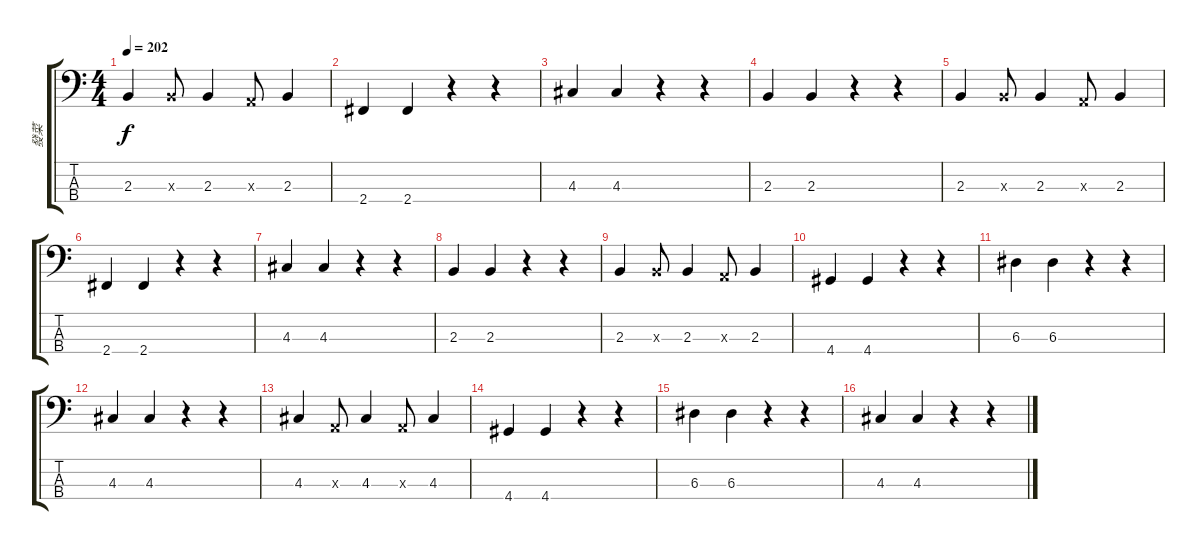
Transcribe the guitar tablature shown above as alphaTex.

\track ("發菜" "發菜") {instrument electricbassfinger}
\staff {score tabs}
\tuning (G2 D2 A1 E1) {hide}
\ts (4 4)
\tempo 202
\clef f4
\ks c
2.3.4{dy f} 2.3{x}.8 2.3.4 0.3{x}.8 2.3.4 |
2.4.4 2.4.4 r.4 r.4 |
4.3.4 4.3.4 r.4 r.4 |
2.3.4 2.3.4 r.4 r.4 |
2.3.4 2.3{x}.8 2.3.4 0.3{x}.8 2.3.4 |
2.4.4 2.4.4 r.4 r.4 |
4.3.4 4.3.4 r.4 r.4 |
2.3.4 2.3.4 r.4 r.4 |
2.3.4 2.3{x}.8 2.3.4 0.3{x}.8 2.3.4 |
4.4.4 4.4.4 r.4 r.4 |
6.3.4 6.3.4 r.4 r.4 |
4.3.4 4.3.4 r.4 r.4 |
4.3.4 0.3{x}.8 4.3.4 0.3{x}.8 4.3.4 |
4.4.4 4.4.4 r.4 r.4 |
6.3.4 6.3.4 r.4 r.4 |
4.3.4 4.3.4 r.4 r.4
